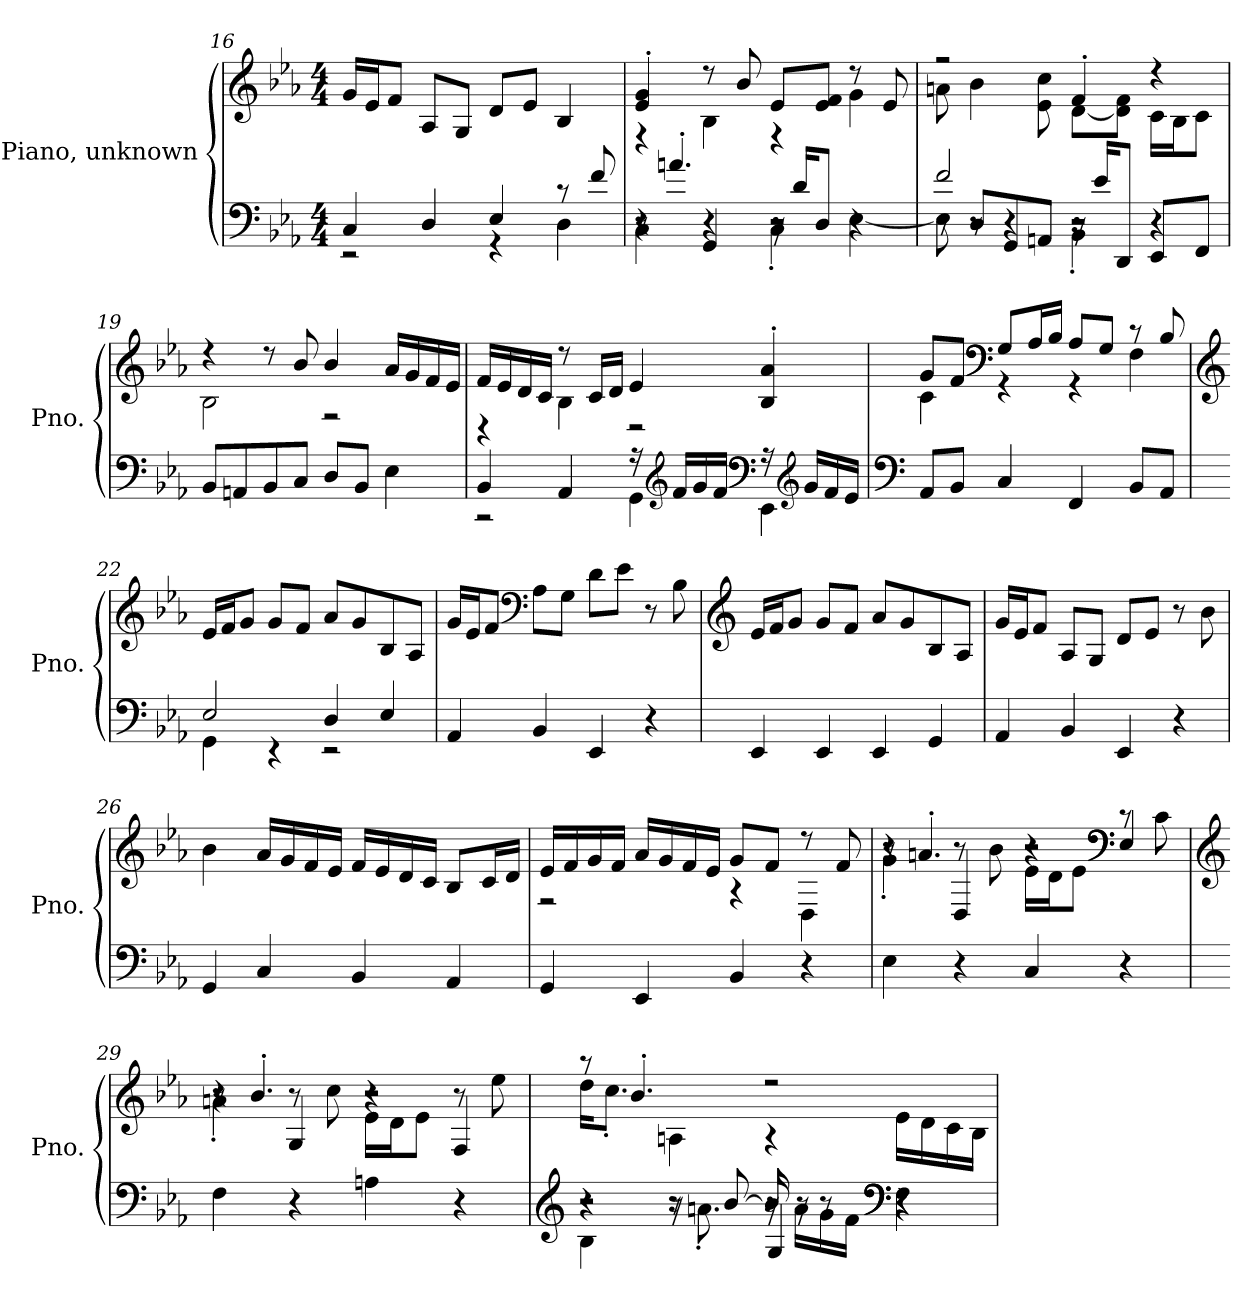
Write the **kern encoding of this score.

**kern	**kern
*part1	*part1
*staff2	*staff1
*I"Piano, unknown	*
*I'Pno.	*
*clefF4	*clefG2
*k[b-e-a-]	*k[b-e-a-]
*M4/4	*M4/4
=16	=16
*^	*
4C/	2r	16g/LL
.	.	16e-/J
.	.	8f/J
4D/	.	8A-/L
.	.	8G/J
4E-/	4r	8d/L
.	.	8e-/J
8r	4D\	4B-/
8f/	.	.
=17	=17	=17
*	*^	*^
8r	4C\	4r	4e-/' 4g/'	4r
4.an'/	.	.	.	.
.	4r	4GG/	8r	4B-\
.	.	.	8b-/	.
2r	4C'\	16r	8e-/L	4r
.	.	16d/KL	.	.
.	.	8D/J	8e-/ 8f/J	.
.	[4E-\	4r	8r	4g\
.	.	.	8e-/	.
!!LO:PB:g=z	!!
=18	=18	=18	=18	=18
2f/	8E-\]	8r	2r	8an\
.	8r	8D/L	.	4b-\
.	4r	8GG/	.	.
.	.	8AAn/J	.	8e-\ 8cc\
2r	4BB-'\	16r	4f'/	[8d\L
.	.	16e-/KL	.	.
.	.	8DD/J	.	8d\] 8f\J
.	4r	8EE-/L	4r	16c\LL
.	.	.	.	16B-\J
.	.	8FF/J	.	8c\J
*v	*v	*v	*	*
=19	=19	=19
8BB-/L	4r	2B-\
8AAn/	.	.
8BB-/	8r	.
8C/J	8b-/	.
8D/L	4b-/	2r
8BB-/J	.	.
4E-\	16a-/LL	.
.	16g/	.
.	16f/	.
.	16e-/JJ	.
!!LO:LB:g=z	!!
=20	=20	=20
*^	*	*
4BB-/	2r	16f/LL	4r
.	.	16e-/	.
.	.	16d/	.
.	.	16c/JJ	.
4AA-/	.	8r	4B-\
.	.	16c/LL	.
.	.	16d/JJ	.
16r	4GG\	4e-/	2r
*clefG2	*	*	*
16f/LL	.	.	.
16g/	.	.	.
16f/JJ	.	.	.
*clefF4	*	*	*
16r	4EE-\	4B-/' 4a-/'	.
*clefG2	*	*	*
16g/LL	.	.	.
16f/	.	.	.
16e-/JJ	.	.	.
*v	*v	*	*
=21	=21	=21
*clefF4	*	*
8AA-/L	8g/L	4c\
8BB-/J	8f/J	.
*	*clefF4	*
4C/	8G/L	4r
.	16A-/L	.
.	16B-/JJ	.
4FF/	8A-/L	4r
.	8G/J	.
8BB-/L	8r	4F\
8AA-/J	8B-/	.
*	*v	*v
=22	=22
*	*clefG2
*^	*
2E-/	4GG\	16e-/LL
.	.	16f/J
.	.	8g/J
.	4r	8g/L
.	.	8f/J
4D/	2r	8a-/L
.	.	8g/
4E-/	.	8B-/
.	.	8A-/J
*v	*v	*
!!LO:LB:g=z
=23	=23
4AA-/	16g/LL
.	16e-/J
.	8f/J
*	*clefF4
4BB-/	8A-\L
.	8G\J
4EE-/	8d\L
.	8e-\J
4r	8r
.	8B-\
=24	=24
*	*clefG2
4EE-/	16e-/LL
.	16f/J
.	8g/J
4EE-/	8g/L
.	8f/J
4EE-/	8a-/L
.	8g/
4GG/	8B-/
.	8A-/J
=25	=25
4AA-/	16g/LL
.	16e-/J
.	8f/J
4BB-/	8A-/L
.	8G/J
4EE-/	8d/L
.	8e-/J
4r	8r
.	8b-\
!!LO:LB:g=z
=26	=26
4GG/	4b-\
4C/	16a-/LL
.	16g/
.	16f/
.	16e-/JJ
4BB-/	16f/LL
.	16e-/
.	16d/
.	16c/JJ
4AA-/	8B-/L
.	16c/L
.	16d/JJ
=27	=27
*	*^
4GG/	16e-/LL	2r
.	16f/	.
.	16g/	.
.	16f/JJ	.
4EE-/	16a-/LL	.
.	16g/	.
.	16f/	.
.	16e-/JJ	.
4BB-/	8g/L	4r
.	8f/J	.
4r	8r	4D\
.	8f/	.
=28	=28	=28
*	*	*^
4E-\	8r	4g'\	4r
.	4.an'/	.	.
4r	.	8r	4D/
.	.	8b-\	.
4C/	2r	16e-\LL	4r
.	.	16d\J	.
.	.	8e-\J	.
*	*clefF4	*	*
4r	.	8r	4E-/
.	.	8c\	.
!!LO:LB:g=z	!!	!!
=29	=29	=29	=29
*	*clefG2	*	*
4F\	8r	4an'\	4r
.	4.b-'/	.	.
4r	.	8r	4G/
.	.	8cc\	.
4An\	2r	16e-\LL	4r
.	.	16d\J	.
.	.	8e-\J	.
4r	.	8r	4F/
.	.	8ee-\	.
*	*v	*v	*v
=30	=30
*clefG2	*
*^	*^
*	*^	*	*
4r	4B-\	2r	8r	16dd\KL
.	.	.	.	8.cc'\J
.	.	.	4.b-'/	.
8r	16r	.	.	4An\
.	8.an'\	.	.	.
[8b-/	.	.	.	.
16b-/]	16r	4G/	2r	4r
16r	16a\LL	.	.	.
8r	16g\	.	.	.
.	16f\JJ	.	.	.
*clefF4	*	*	*	*
4r	4F\	4r	.	16e-\LL
.	.	.	.	16d\
.	.	.	.	16c\
.	.	.	.	16B-\JJ
*v	*v	*v	*	*
*	*v	*v
=	=
*-	*-
